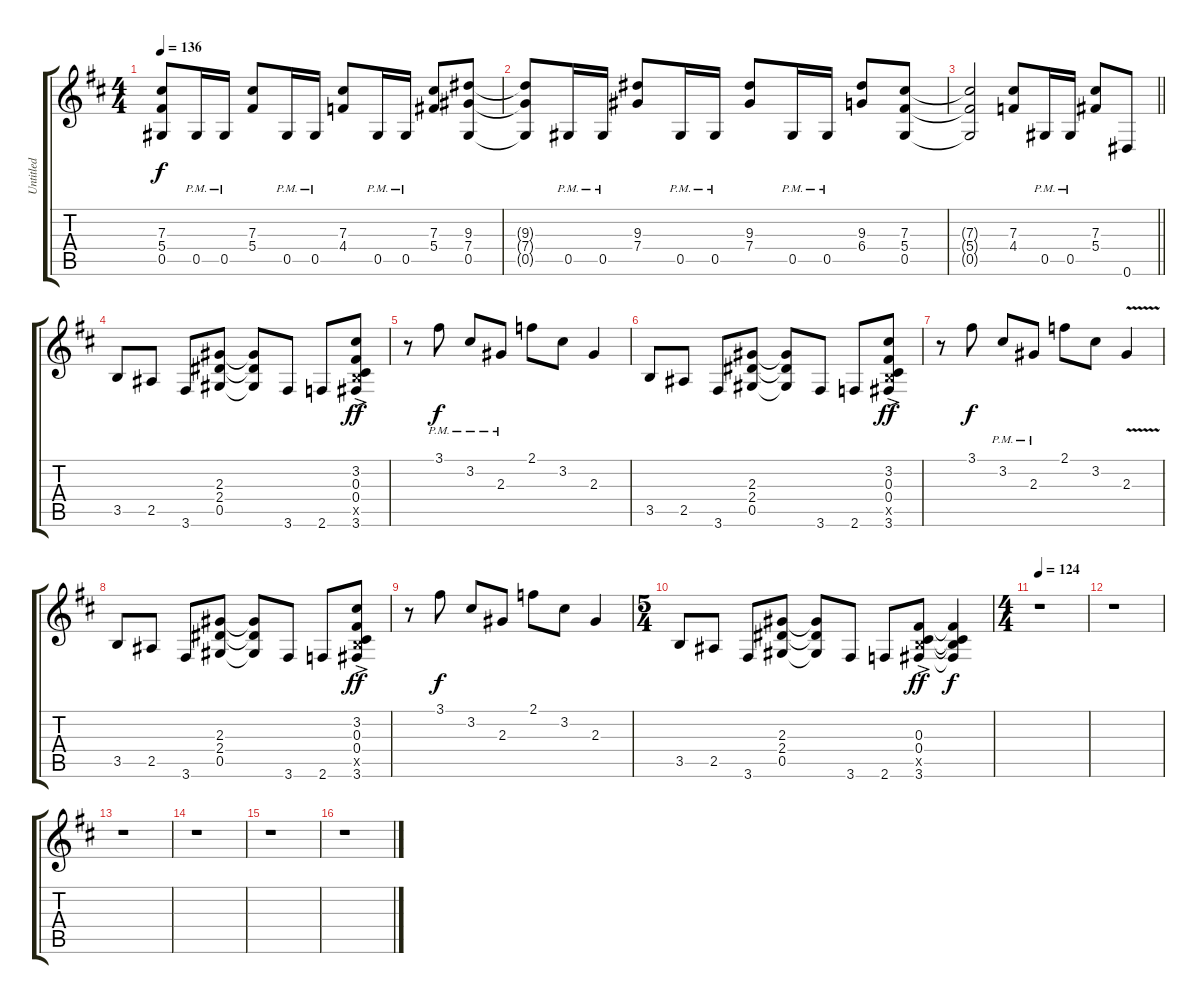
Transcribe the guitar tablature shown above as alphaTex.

\track ("Untitled" "Untitled") {instrument distortionguitar}
\staff {score tabs}
\tuning (Eb4 Bb3 Gb3 Db3 Ab2 Eb2) {hide}
\ts (4 4)
\tempo 136
\clef g2
\ks d
(7.3{t} 5.4{t} 0.5{t}).8{dy f} 0.5{pm}.16 0.5{pm}.16 (7.3 5.4).8 0.5{pm}.16 0.5{pm}.16 (7.3 4.4).8 0.5{pm}.16 0.5{pm}.16 (7.3 5.4).8 (9.3 7.4 0.5).8 |
(9.3{t} 7.4{t} 0.5{t}).8 0.5{pm}.16 0.5{pm}.16 (9.3 7.4).8 0.5{pm}.16 0.5{pm}.16 (9.3 7.4).8 0.5{pm}.16 0.5{pm}.16 (9.3 6.4).8 (7.3 5.4 0.5).8 |
\barLineRight lightlight
(7.3{t} 5.4{t} 0.5{t}).2 (7.3 4.4).8 0.5{pm}.16 0.5{pm}.16 (7.3 5.4).8 0.6.8 |
3.5.8 2.5.8 3.6.8 (2.3 2.4 0.5).8 (2.3{t} 2.4{t} 0.5{t}).8 3.6.8 2.6.8 (3.2{ac} 0.3{ac} 0.4{ac} 3.5{ac x} 3.6{ac}).8{dy ff} |
r.8 3.1{pm}.8{dy f} 3.2{pm}.8 2.3{pm}.8 2.1.8 3.2.8 2.3.4 |
3.5.8 2.5.8 3.6.8 (2.3 2.4 0.5).8 (2.3{t} 2.4{t} 0.5{t}).8 3.6.8 2.6.8 (3.2{ac} 0.3{ac} 0.4{ac} 3.5{ac x} 3.6{ac}).8{dy ff} |
r.8 3.1.8{dy f} 3.2{pm}.8 2.3{pm}.8 2.1.8 3.2.8 2.3{v}.4 |
3.5.8 2.5.8 3.6.8 (2.3 2.4 0.5).8 (2.3{t} 2.4{t} 0.5{t}).8 3.6.8 2.6.8 (3.2{ac} 0.3{ac} 0.4{ac} 3.5{ac x} 3.6{ac}).8{dy ff} |
r.8 3.1.8{dy f} 3.2.8 2.3.8 2.1.8 3.2.8 2.3.4 |
\ts (5 4)
3.5.8 2.5.8 3.6.8 (2.3 2.4 0.5).8 (2.3{t} 2.4{t} 0.5{t}).8 3.6.8 2.6.8 (0.3{ac} 0.4{ac} 3.5{ac x} 3.6{ac}).8{dy ff} (0.3{t} 0.4{t} 3.5{t} 3.6{t}).4{dy f} |
\ts (4 4)
\tempo 124
r.1 |
r.1 |
r.1 |
r.1 |
r.1 |
r.1
